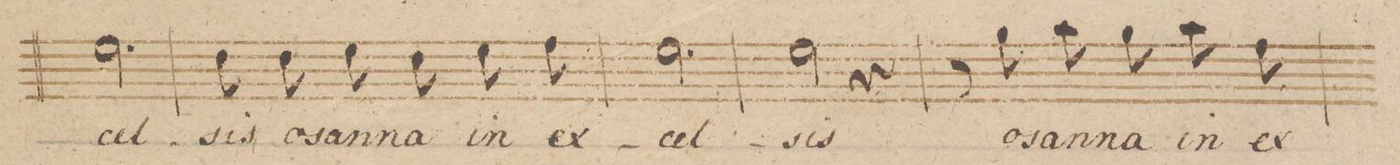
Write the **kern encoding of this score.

**kern	**text
*I"Alto.	*
*clefC3	*
*k[b-]	*
*M3/4	*
2.f\	-cel-
=77	=77
8e\	-sis
8e\	o-
8f\	-san-
8e\	-na
8f\	in
8g\	ex-
=78	=78
2.f\	-cel-
=79	=79
2f\	-sis
4r	.
=80	=80
8r	.
8a\	o-
8b-\	-san-
8a\	-na
8b-\	in
8g\	ex-
=81	=81
*-	*-
